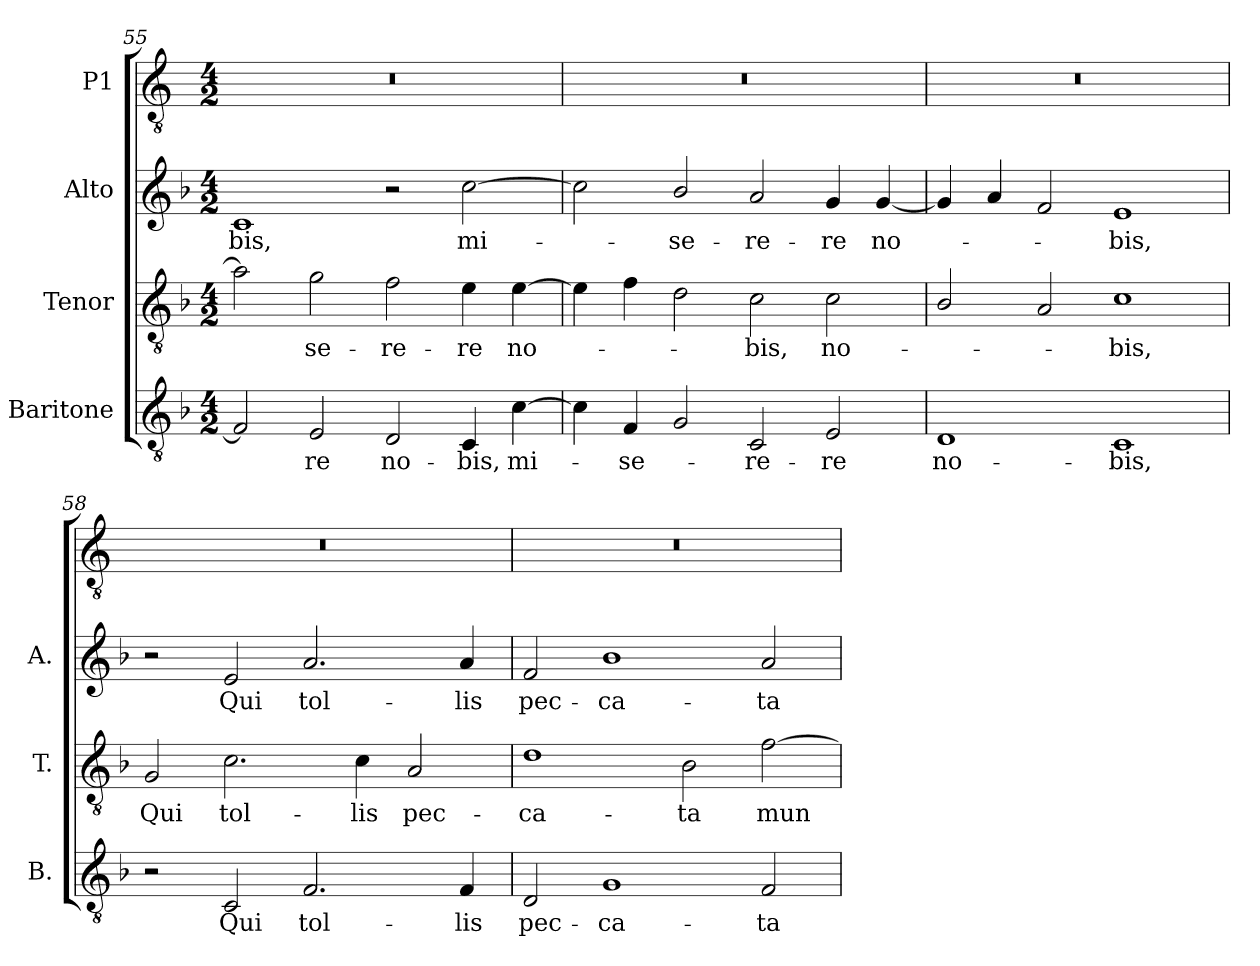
**kern	**text	**kern	**text	**kern	**text	**kern
*part4	*part4	*part3	*part3	*part2	*part2	*part1
*staff4	*staff4	*staff3	*staff3	*staff2	*staff2	*staff1
*I"Baritone	*	*I"Tenor	*	*I"Alto	*	*I"P1
*I'B.	*	*I'T.	*	*I'A.	*	*
*clefGv2	*	*clefGv2	*	*clefG2	*	*clefGv2
*ITrd7c12	*	*ITrd7c12	*	*	*	*ITrd7c12
*k[b-]	*	*k[b-]	*	*k[b-]	*	*k[]
*F:	*	*F:	*	*F:	*	*C:
*M4/2	*	*M4/2	*	*M4/2	*	*M4/2
=55	=55	=55	=55	=55	=55	=55
!	!	!	!	!	!LO:LY:b:color=#000000	!LO:N:vis=1
2FFi/]	.	2Ai\]	.	1ci	-bis,	0r
!	!LO:LY:b:color=#000000	!	!	!	!	!
!	!	!	!LO:LY:b:color=#000000	!	!	!
2EEi/	-re	2Gi\	-se-	.	.	.
!	!LO:LY:b:color=#000000	!	!	!	!	!
!	!	!	!LO:LY:b:color=#000000	!	!	!
2DDi/	no-	2Fi\	-re-	2r	.	.
!	!LO:LY:b:color=#000000	!	!	!	!	!
!	!	!	!LO:LY:b:color=#000000	!	!	!
!	!	!	!	!	!LO:LY:b:color=#000000	!
4CCi/	-bis,	4Ei\	-re	[2cci\	mi-	.
!	!LO:LY:b:color=#000000	!	!	!	!	!
!	!	!	!LO:LY:b:color=#000000	!	!	!
[4Ci\	mi-	[4Ei\	no-	.	.	.
=56	=56	=56	=56	=56	=56	=56
!	!	!	!	!	!	!LO:N:vis=1
4Ci\]	.	4Ei\]	.	2cci\]	.	0r
!	!LO:LY:b:color=#000000	!	!	!	!	!
4FFi/	-se-	4Fi\	.	.	.	.
!	!	!	!	!	!LO:LY:b:color=#000000	!
2GGi/	.	2Di\	.	2b-i/	-se-	.
!	!LO:LY:b:color=#000000	!	!	!	!	!
!	!	!	!LO:LY:b:color=#000000	!	!	!
!	!	!	!	!	!LO:LY:b:color=#000000	!
2CCi/	-re-	2Ci\	-bis,	2ai/	-re-	.
!	!LO:LY:b:color=#000000	!	!	!	!	!
!	!	!	!LO:LY:b:color=#000000	!	!	!
!	!	!	!	!	!LO:LY:b:color=#000000	!
2EEi/	-re	2Ci\	no-	4gi/	-re	.
!	!	!	!	!	!LO:LY:b:color=#000000	!
.	.	.	.	[4gi/	no-	.
=57	=57	=57	=57	=57	=57	=57
!	!LO:LY:b:color=#000000	!	!	!	!	!LO:N:vis=1
1DDi	no-	2BB-i/	.	4gi/]	.	0r
.	.	.	.	4ai/	.	.
.	.	2AAi/	.	2fi/	.	.
!	!LO:LY:b:color=#000000	!	!	!	!	!
!	!	!	!LO:LY:b:color=#000000	!	!	!
!	!	!	!	!	!LO:LY:b:color=#000000	!
1CCi	-bis,	1Ci	-bis,	1ei	-bis,	.
=58	=58	=58	=58	=58	=58	=58
!	!	!	!LO:LY:b:color=#000000	!	!	!LO:N:vis=1
2r	.	2GGi/	Qui	2r	.	0r
!	!LO:LY:b:color=#000000	!	!	!	!	!
!	!	!	!LO:LY:b:color=#000000	!	!	!
!	!	!	!	!	!LO:LY:b:color=#000000	!
2CCi/	Qui	2.Ci\	tol-	2ei/	Qui	.
!	!LO:LY:b:color=#000000	!	!	!	!	!
!	!	!	!	!	!LO:LY:b:color=#000000	!
2.FFi/	tol-	.	.	2.ai/	tol-	.
!	!	!	!LO:LY:b:color=#000000	!	!	!
.	.	4Ci\	-lis	.	.	.
!	!	!	!LO:LY:b:color=#000000	!	!	!
.	.	2AAi/	pec-	.	.	.
!	!LO:LY:b:color=#000000	!	!	!	!	!
!	!	!	!	!	!LO:LY:b:color=#000000	!
4FFi/	-lis	.	.	4ai/	-lis	.
!!LO:LB:g=z
=59	=59	=59	=59	=59	=59	=59
!	!LO:LY:b:color=#000000	!	!	!	!	!
!	!	!	!LO:LY:b:color=#000000	!	!	!
!	!	!	!	!	!LO:LY:b:color=#000000	!LO:N:vis=1
2DDi/	pec-	1Di	-ca-	2fi/	pec-	0r
!	!LO:LY:b:color=#000000	!	!	!	!	!
!	!	!	!	!	!LO:LY:b:color=#000000	!
1GGi	-ca-	.	.	1b-i	-ca-	.
!	!	!	!LO:LY:b:color=#000000	!	!	!
.	.	2BB-i\	-ta	.	.	.
!	!LO:LY:b:color=#000000	!	!	!	!	!
!	!	!	!LO:LY:b:color=#000000	!	!	!
!	!	!	!	!	!LO:LY:b:color=#000000	!
2FFi/	-ta	[2Fi\	mun-	2ai/	-ta	.
=	=	=	=	=	=	=
*-	*-	*-	*-	*-	*-	*-
